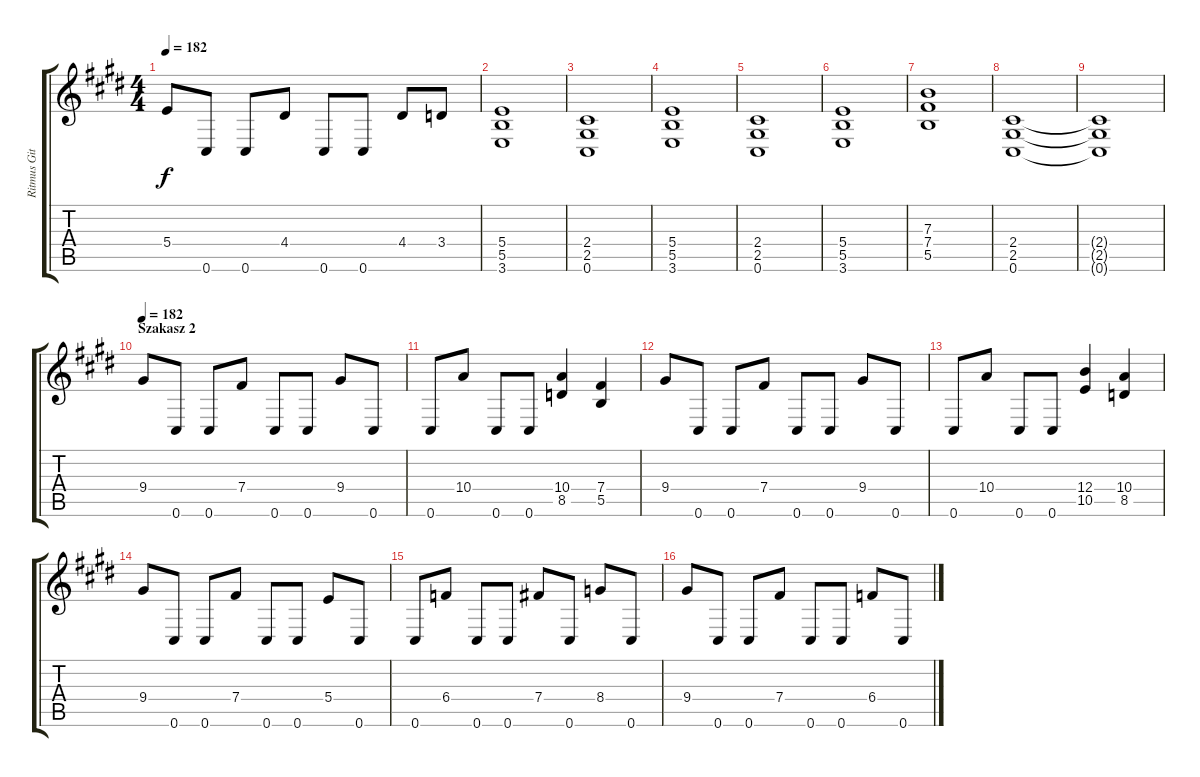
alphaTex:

\track ("Ritmus Gitár 2" "Ritmus Git") {instrument distortionguitar}
\staff {score tabs}
\tuning (Db4 Ab3 E3 B2 Gb2 Db2) {hide}
\ts (4 4)
\tempo 182
\clef g2
\ks c#minor
5.4.8{dy f} 0.6.8 0.6.8 4.4.8 0.6.8 0.6.8 4.4.8 3.4.8 |
(5.4 5.5 3.6).1 |
(2.4 2.5 0.6).1 |
(5.4 5.5 3.6).1 |
(2.4 2.5 0.6).1 |
(5.4 5.5 3.6).1 |
(7.3 7.4 5.5).1 |
(2.4 2.5 0.6).1 |
(2.4{t} 2.5{t} 0.6{t}).1 |
\section ("" "Szakasz 2")
\tempo 182
9.4.8 0.6.8 0.6.8 7.4.8 0.6.8 0.6.8 9.4.8 0.6.8 |
0.6.8 10.4.8 0.6.8 0.6.8 (10.4 8.5).4 (7.4 5.5).4 |
9.4.8 0.6.8 0.6.8 7.4.8 0.6.8 0.6.8 9.4.8 0.6.8 |
0.6.8 10.4.8 0.6.8 0.6.8 (12.4 10.5).4 (10.4 8.5).4 |
9.4.8 0.6.8 0.6.8 7.4.8 0.6.8 0.6.8 5.4.8 0.6.8 |
0.6.8 6.4.8 0.6.8 0.6.8 7.4.8 0.6.8 8.4.8 0.6.8 |
9.4.8 0.6.8 0.6.8 7.4.8 0.6.8 0.6.8 6.4.8 0.6.8
